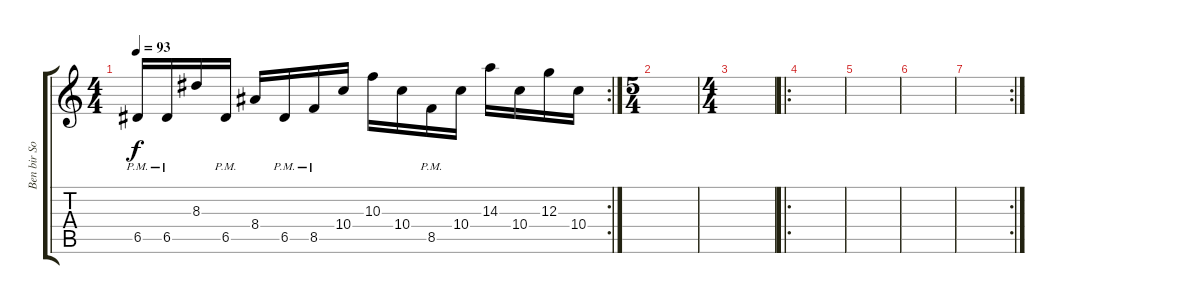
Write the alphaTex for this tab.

\track ("Ben bir Soloyum" "Ben bir So") {instrument overdrivenguitar}
\staff {score tabs}
\tuning (E4 B3 G3 D3 A2 E2) {hide}
\rc 2
\ts (4 4)
\tempo 93
\clef g2
\ks c
6.5{pm}.16{dy f} 6.5{pm}.16 8.3.16 6.5{pm}.16 8.4.16 6.5{pm}.16 8.5{pm}.16 10.4.16 10.3.16 10.4.16 8.5{pm}.16 10.4.16 14.3.16 10.4.16 12.3.16 10.4.16 |
\ts (5 4)
|
\ts (4 4)
|
\ro
|
|
|
\rc 2
